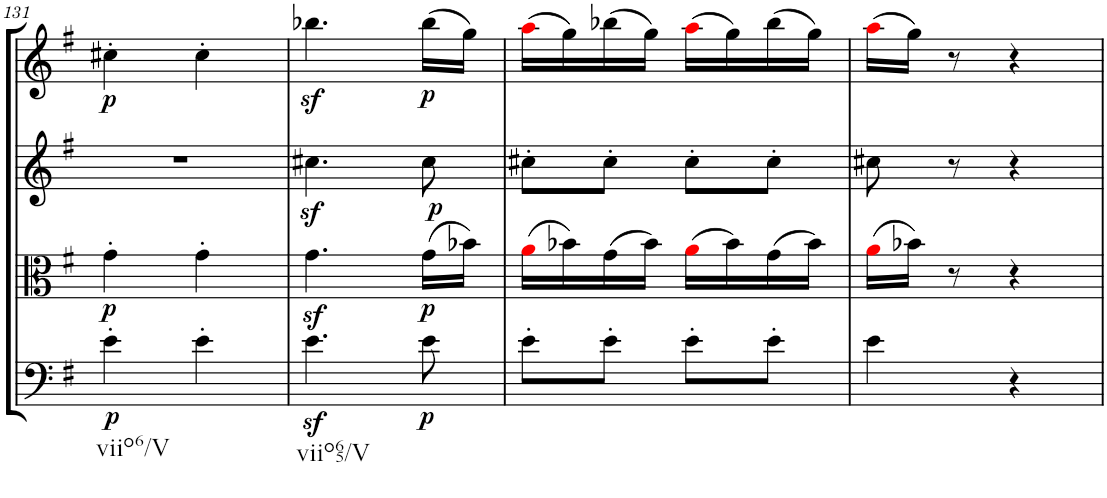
**kern	**dynam	**kern	**dynam	**kern	**dynam	**kern	**dynam
*part4	*part4	*part3	*part3	*part2	*part2	*part1	*part1
*staff4	*staff4	*staff3	*staff3	*staff2	*staff2	*staff1	*staff1
*I"Cello	*	*I"Viola	*	*I"2nd Violin	*	*I"1st Violin	*
*	*	*I'Vla	*	*I'Vln	*	*I'Vln	*
!!LO:PB:g=z
*clefF4	*	*clefC3	*	*clefG2	*	*clefG2	*
*k[f#]	*	*k[f#]	*	*k[f#]	*	*k[f#]	*
*G:	*	*G:	*	*G:	*	*G:	*
*M2/4	*	*M2/4	*	*M2/4	*	*M2/4	*
=131	=131	=131	=131	=131	=131	=131	=131
!LO:TX:b:t=viio6/V	!	!	!	!	!	!	!
!	!LO:DY:b	!	!LO:DY:b	!	!	!	!LO:DY:b
4e'\	p	4g'\	p	2r	.	4cc#X'\	p
4e'\	.	4g'\	.	.	.	4cc#'\	.
=132	=132	=132	=132	=132	=132	=132	=132
!LO:TX:b:t=viio65/V	!	!	!	!	!	!	!
4.ez<\	.	4.gz<\	.	4.cc#Xz<\	.	4.bb-Xz<\	.
!	!LO:DY:b	!	!LO:DY:b	!	!LO:DY:b	!	!LO:DY:b
8e\	p	(16g\LL	p	8cc#\	p	(16bb-\LL	p
.	.	16b-X\JJ)	.	.	.	16gg\JJ)	.
=133	=133	=133	=133	=133	=133	=133	=133
8e'\L	.	(16ai\LL	.	8cc#X'\L	.	(16aai\LL	.
.	.	16b-X\)	.	.	.	16gg\)	.
8e'\J	.	(16g\	.	8cc#'\J	.	(16bb-X\	.
.	.	16b-\JJ)	.	.	.	16gg\JJ)	.
8e'\L	.	(16ai\LL	.	8cc#'\L	.	(16aai\LL	.
.	.	16b-\)	.	.	.	16gg\)	.
8e'\J	.	(16g\	.	8cc#'\J	.	(16bb-\	.
.	.	16b-\JJ)	.	.	.	16gg\JJ)	.
=134	=134	=134	=134	=134	=134	=134	=134
4e\	.	(16ai\LL	.	8cc#X\	.	(16aai\LL	.
.	.	16b-X\JJ)	.	.	.	16gg\JJ)	.
.	.	8r	.	8r	.	8r	.
4r	.	4r	.	4r	.	4r	.
=	=	=	=	=	=	=	=
*-	*-	*-	*-	*-	*-	*-	*-
